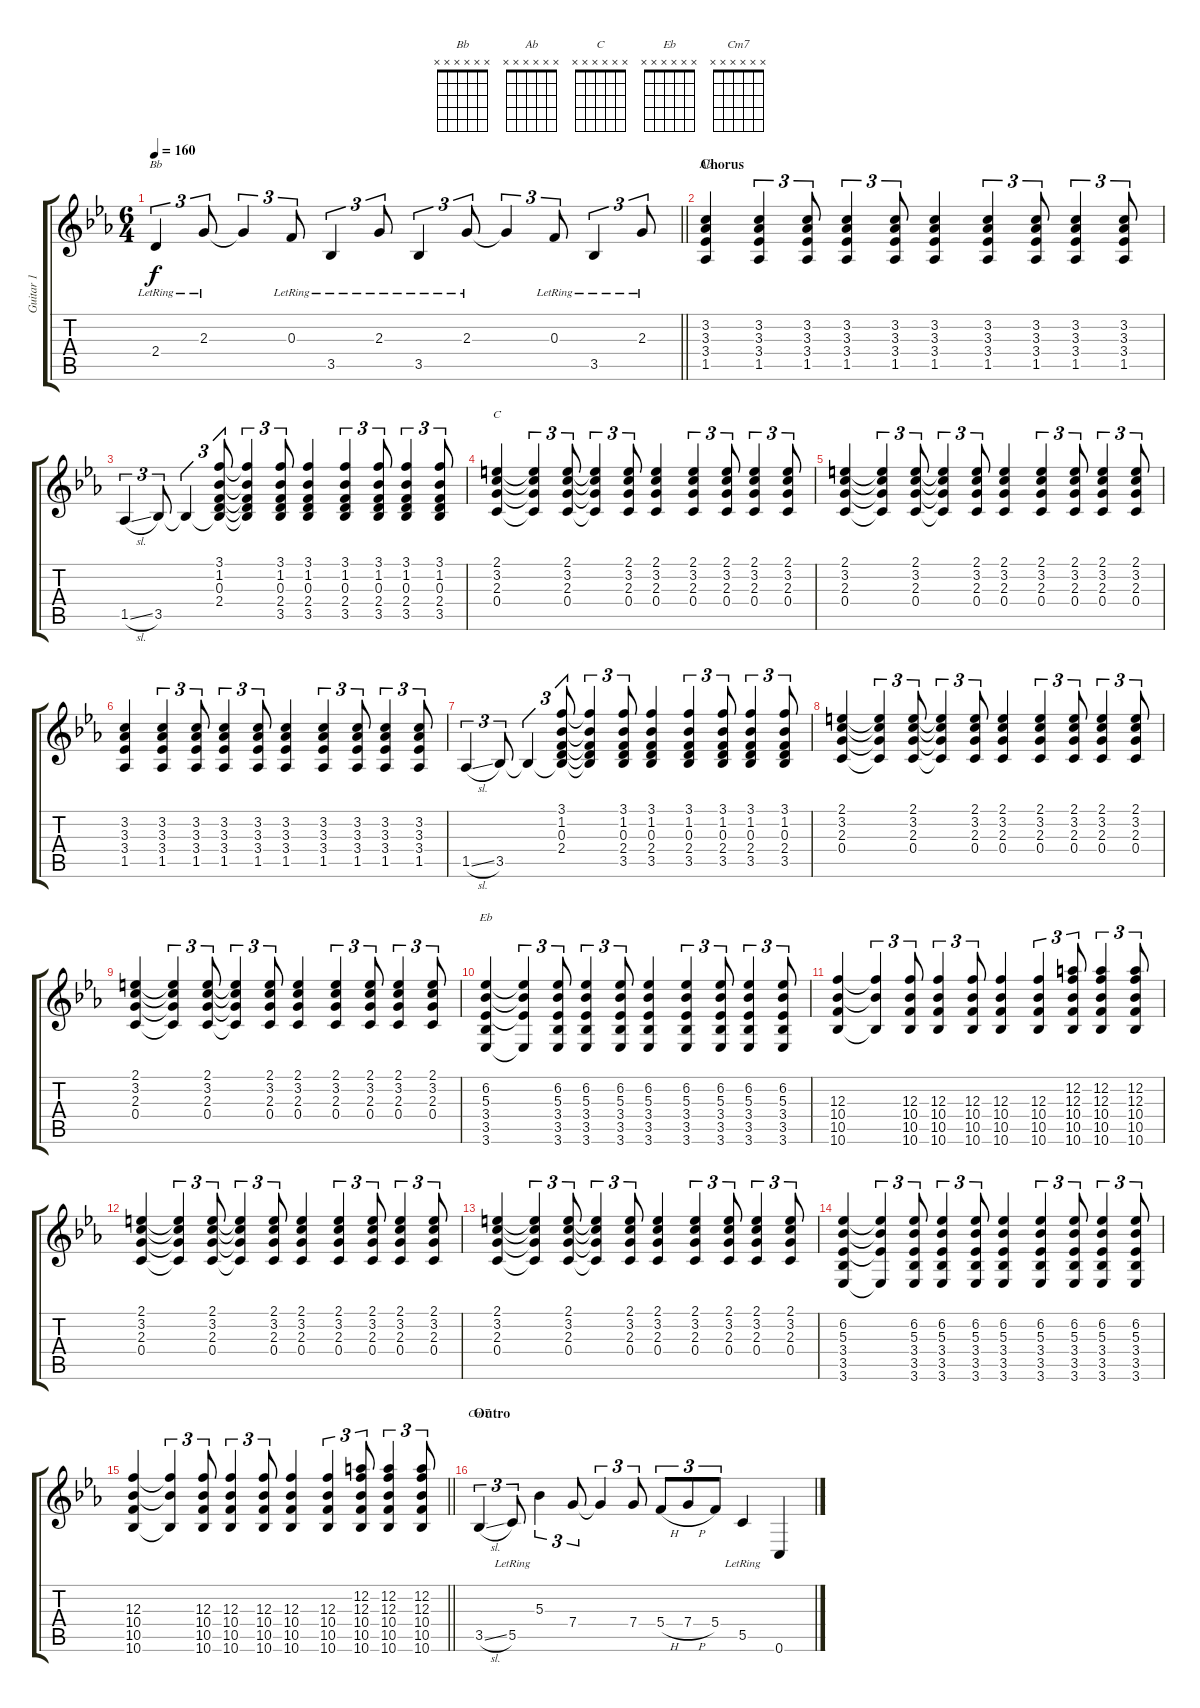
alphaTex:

\track ("Guitar 1" "Guitar 1") {instrument acousticguitarsteel}
\staff {score tabs}
\tuning (D4 A3 F3 C3 G2 C2) {hide}
\chord ("Bb" x x x x x x)
\chord ("Ab" x x x x x x)
\chord ("C" x x x x x x)
\chord ("Eb" x x x x x x)
\chord ("Cm7" x x x x x x)
\ts (6 4)
\tempo 160
\clef g2
\barLineRight lightlight
\ks cminor
2.4{lr}.4{tu (3 2) ch "Bb" dy f} 2.3{lr}.8{tu (3 2)} 2.3{t}.4{tu (3 2)} 0.3{lr}.8{tu (3 2)} 3.5{lr}.4{tu (3 2)} 2.3{lr}.8{tu (3 2)} 3.5{lr}.4{tu (3 2)} 2.3{lr}.8{tu (3 2)} 2.3{t}.4{tu (3 2)} 0.3{lr}.8{tu (3 2)} 3.5{lr}.4{tu (3 2)} 2.3{lr}.8{tu (3 2)} |
\section ("" "Chorus")
(3.2 3.3 3.4 1.5).4{ch "Ab"} (3.2 3.3 3.4 1.5).4{tu (3 2)} (3.2 3.3 3.4 1.5).8{tu (3 2)} (3.2 3.3 3.4 1.5).4{tu (3 2)} (3.2 3.3 3.4 1.5).8{tu (3 2)} (3.2 3.3 3.4 1.5).4 (3.2 3.3 3.4 1.5).4{tu (3 2)} (3.2 3.3 3.4 1.5).8{tu (3 2)} (3.2 3.3 3.4 1.5).4{tu (3 2)} (3.2 3.3 3.4 1.5).8{tu (3 2)} |
1.5{sl}.4{tu (3 2)} 3.5.8{tu (3 2)} 3.5{t}.4{tu (3 2)} (3.1 1.2 0.3 2.4 3.5{t}).8{tu (3 2)} (3.1{t} 1.2{t} 0.3{t} 2.4{t} 3.5{t}).4{tu (3 2)} (3.1 1.2 0.3 2.4 3.5).8{tu (3 2)} (3.1 1.2 0.3 2.4 3.5).4 (3.1 1.2 0.3 2.4 3.5).4{tu (3 2)} (3.1 1.2 0.3 2.4 3.5).8{tu (3 2)} (3.1 1.2 0.3 2.4 3.5).4{tu (3 2)} (3.1 1.2 0.3 2.4 3.5).8{tu (3 2)} |
(2.1 3.2 2.3 0.4).4{ch "C"} (2.1{t} 3.2{t} 2.3{t} 0.4{t}).4{tu (3 2)} (2.1 3.2 2.3 0.4).8{tu (3 2)} (2.1{t} 3.2{t} 2.3{t} 0.4{t}).4{tu (3 2)} (2.1 3.2 2.3 0.4).8{tu (3 2)} (2.1 3.2 2.3 0.4).4 (2.1 3.2 2.3 0.4).4{tu (3 2)} (2.1 3.2 2.3 0.4).8{tu (3 2)} (2.1 3.2 2.3 0.4).4{tu (3 2)} (2.1 3.2 2.3 0.4).8{tu (3 2)} |
(2.1 3.2 2.3 0.4).4 (2.1{t} 3.2{t} 2.3{t} 0.4{t}).4{tu (3 2)} (2.1 3.2 2.3 0.4).8{tu (3 2)} (2.1{t} 3.2{t} 2.3{t} 0.4{t}).4{tu (3 2)} (2.1 3.2 2.3 0.4).8{tu (3 2)} (2.1 3.2 2.3 0.4).4 (2.1 3.2 2.3 0.4).4{tu (3 2)} (2.1 3.2 2.3 0.4).8{tu (3 2)} (2.1 3.2 2.3 0.4).4{tu (3 2)} (2.1 3.2 2.3 0.4).8{tu (3 2)} |
(3.2 3.3 3.4 1.5).4 (3.2 3.3 3.4 1.5).4{tu (3 2)} (3.2 3.3 3.4 1.5).8{tu (3 2)} (3.2 3.3 3.4 1.5).4{tu (3 2)} (3.2 3.3 3.4 1.5).8{tu (3 2)} (3.2 3.3 3.4 1.5).4 (3.2 3.3 3.4 1.5).4{tu (3 2)} (3.2 3.3 3.4 1.5).8{tu (3 2)} (3.2 3.3 3.4 1.5).4{tu (3 2)} (3.2 3.3 3.4 1.5).8{tu (3 2)} |
1.5{sl}.4{tu (3 2)} 3.5.8{tu (3 2)} 3.5{t}.4{tu (3 2)} (3.1 1.2 0.3 2.4 3.5{t}).8{tu (3 2)} (3.1{t} 1.2{t} 0.3{t} 2.4{t} 3.5{t}).4{tu (3 2)} (3.1 1.2 0.3 2.4 3.5).8{tu (3 2)} (3.1 1.2 0.3 2.4 3.5).4 (3.1 1.2 0.3 2.4 3.5).4{tu (3 2)} (3.1 1.2 0.3 2.4 3.5).8{tu (3 2)} (3.1 1.2 0.3 2.4 3.5).4{tu (3 2)} (3.1 1.2 0.3 2.4 3.5).8{tu (3 2)} |
(2.1 3.2 2.3 0.4).4 (2.1{t} 3.2{t} 2.3{t} 0.4{t}).4{tu (3 2)} (2.1 3.2 2.3 0.4).8{tu (3 2)} (2.1{t} 3.2{t} 2.3{t} 0.4{t}).4{tu (3 2)} (2.1 3.2 2.3 0.4).8{tu (3 2)} (2.1 3.2 2.3 0.4).4 (2.1 3.2 2.3 0.4).4{tu (3 2)} (2.1 3.2 2.3 0.4).8{tu (3 2)} (2.1 3.2 2.3 0.4).4{tu (3 2)} (2.1 3.2 2.3 0.4).8{tu (3 2)} |
(2.1 3.2 2.3 0.4).4 (2.1{t} 3.2{t} 2.3{t} 0.4{t}).4{tu (3 2)} (2.1 3.2 2.3 0.4).8{tu (3 2)} (2.1{t} 3.2{t} 2.3{t} 0.4{t}).4{tu (3 2)} (2.1 3.2 2.3 0.4).8{tu (3 2)} (2.1 3.2 2.3 0.4).4 (2.1 3.2 2.3 0.4).4{tu (3 2)} (2.1 3.2 2.3 0.4).8{tu (3 2)} (2.1 3.2 2.3 0.4).4{tu (3 2)} (2.1 3.2 2.3 0.4).8{tu (3 2)} |
(6.2 5.3 3.4 3.5 3.6).4{ch "Eb"} (6.2{t} 5.3{t} 3.4{t} 3.6{t}).4{tu (3 2)} (6.2 5.3 3.4 3.5 3.6).8{tu (3 2)} (6.2 5.3 3.4 3.5 3.6).4{tu (3 2)} (6.2 5.3 3.4 3.5 3.6).8{tu (3 2)} (6.2 5.3 3.4 3.5 3.6).4 (6.2 5.3 3.4 3.5 3.6).4{tu (3 2)} (6.2 5.3 3.4 3.5 3.6).8{tu (3 2)} (6.2 5.3 3.4 3.5 3.6).4{tu (3 2)} (6.2 5.3 3.4 3.5 3.6).8{tu (3 2)} |
(12.3 10.4 10.5 10.6).4 (12.3{t} 10.4{t} 10.6{t}).4{tu (3 2)} (12.3 10.4 10.5 10.6).8{tu (3 2)} (12.3 10.4 10.5 10.6).4{tu (3 2)} (12.3 10.4 10.5 10.6).8{tu (3 2)} (12.3 10.4 10.5 10.6).4 (12.3 10.4 10.5 10.6).4{tu (3 2)} (12.2 12.3 10.4 10.5 10.6).8{tu (3 2)} (12.2 12.3 10.4 10.5 10.6).4{tu (3 2)} (12.2 12.3 10.4 10.5 10.6).8{tu (3 2)} |
(2.1 3.2 2.3 0.4).4 (2.1{t} 3.2{t} 2.3{t} 0.4{t}).4{tu (3 2)} (2.1 3.2 2.3 0.4).8{tu (3 2)} (2.1{t} 3.2{t} 2.3{t} 0.4{t}).4{tu (3 2)} (2.1 3.2 2.3 0.4).8{tu (3 2)} (2.1 3.2 2.3 0.4).4 (2.1 3.2 2.3 0.4).4{tu (3 2)} (2.1 3.2 2.3 0.4).8{tu (3 2)} (2.1 3.2 2.3 0.4).4{tu (3 2)} (2.1 3.2 2.3 0.4).8{tu (3 2)} |
(2.1 3.2 2.3 0.4).4 (2.1{t} 3.2{t} 2.3{t} 0.4{t}).4{tu (3 2)} (2.1 3.2 2.3 0.4).8{tu (3 2)} (2.1{t} 3.2{t} 2.3{t} 0.4{t}).4{tu (3 2)} (2.1 3.2 2.3 0.4).8{tu (3 2)} (2.1 3.2 2.3 0.4).4 (2.1 3.2 2.3 0.4).4{tu (3 2)} (2.1 3.2 2.3 0.4).8{tu (3 2)} (2.1 3.2 2.3 0.4).4{tu (3 2)} (2.1 3.2 2.3 0.4).8{tu (3 2)} |
(6.2 5.3 3.4 3.5 3.6).4 (6.2{t} 5.3{t} 3.4{t} 3.6{t}).4{tu (3 2)} (6.2 5.3 3.4 3.5 3.6).8{tu (3 2)} (6.2 5.3 3.4 3.5 3.6).4{tu (3 2)} (6.2 5.3 3.4 3.5 3.6).8{tu (3 2)} (6.2 5.3 3.4 3.5 3.6).4 (6.2 5.3 3.4 3.5 3.6).4{tu (3 2)} (6.2 5.3 3.4 3.5 3.6).8{tu (3 2)} (6.2 5.3 3.4 3.5 3.6).4{tu (3 2)} (6.2 5.3 3.4 3.5 3.6).8{tu (3 2)} |
\barLineRight lightlight
(12.3 10.4 10.5 10.6).4 (12.3{t} 10.4{t} 10.6{t}).4{tu (3 2)} (12.3 10.4 10.5 10.6).8{tu (3 2)} (12.3 10.4 10.5 10.6).4{tu (3 2)} (12.3 10.4 10.5 10.6).8{tu (3 2)} (12.3 10.4 10.5 10.6).4 (12.3 10.4 10.5 10.6).4{tu (3 2)} (12.2 12.3 10.4 10.5 10.6).8{tu (3 2)} (12.2 12.3 10.4 10.5 10.6).4{tu (3 2)} (12.2 12.3 10.4 10.5 10.6).8{tu (3 2)} |
\section ("" "Outro")
3.5{sl}.4{tu (3 2) ch "Cm7"} 5.5{lr}.8{tu (3 2)} 5.3.4{tu (3 2)} 7.4.8{tu (3 2)} 7.4{t}.4{tu (3 2)} 7.4.8{tu (3 2)} 5.4{h}.8{tu (3 2)} 7.4{h}.8{tu (3 2)} 5.4.8{tu (3 2)} 5.5{lr}.4 0.6.4
